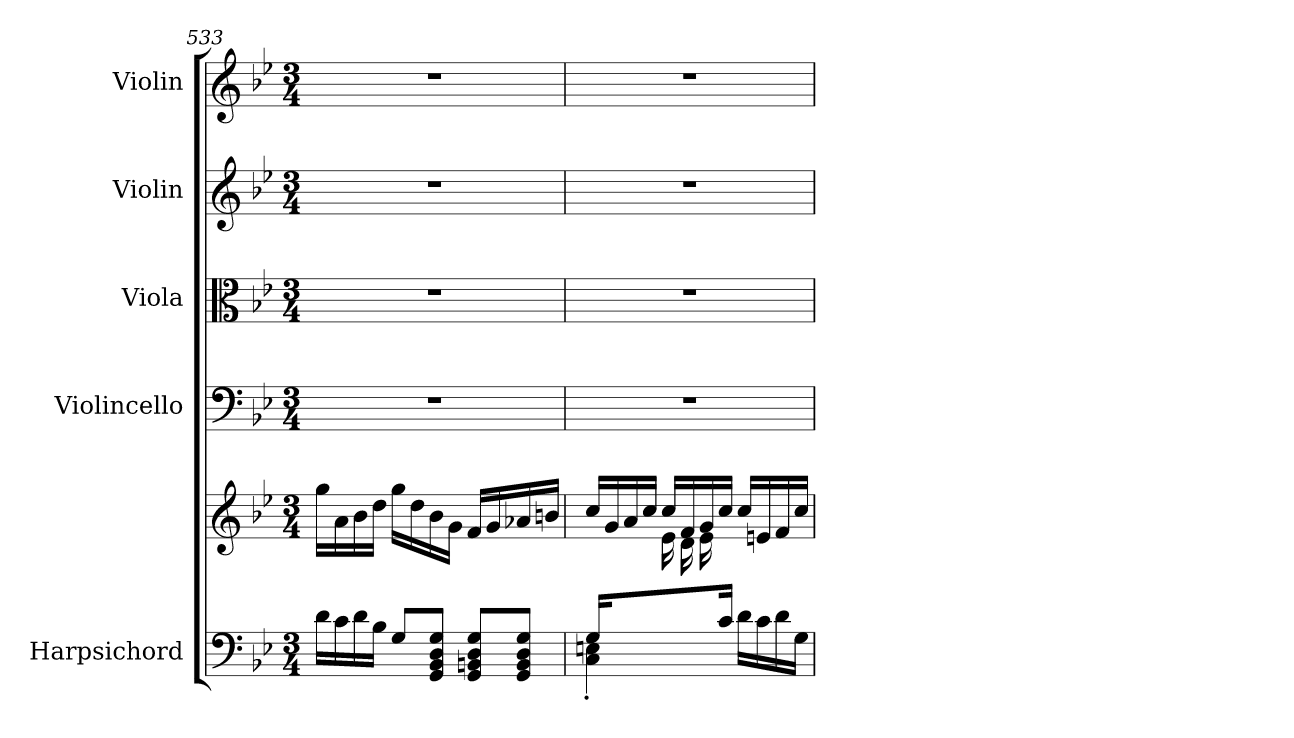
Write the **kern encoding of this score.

**kern	**kern	**kern	**kern	**kern	**kern
*part5	*part5	*part4	*part3	*part2	*part1
*staff6	*staff5	*staff4	*staff3	*staff2	*staff1
*I"Harpsichord	*	*I"Violincello	*I"Viola	*I"Violin	*I"Violin
*I'Hpschd	*	*I'Vc	*I'Vla	*I'Vln	*I'Vln
!!LO:LB:g=z
*clefF4	*clefG2	*clefF4	*clefC3	*clefG2	*clefG2
*k[b-e-]	*k[b-e-]	*k[b-e-]	*k[b-e-]	*k[b-e-]	*k[b-e-]
*M3/4	*M3/4	*M3/4	*M3/4	*M3/4	*M3/4
=533	=533	=533	=533	=533	=533
16d\LL	16gg\LL	2.r	2.r	2.r	2.r
16c\	16a\	.	.	.	.
16d\	16b-\	.	.	.	.
16B-\JJ	16dd\JJ	.	.	.	.
8G/L	16gg\LL	.	.	.	.
.	16dd\	.	.	.	.
8GG/ 8BB-/ 8D/ 8G/J	16b-\	.	.	.	.
.	16g\JJ	.	.	.	.
8GG/ 8BBn/ 8D/ 8G/L	16f/LL	.	.	.	.
.	16g/	.	.	.	.
8GG/ 8BB/ 8D/ 8G/J	16a-X/	.	.	.	.
.	16bn/JJ	.	.	.	.
=534	=534	=534	=534	=534	=534
*^	*^	*	*	*	*
16G/LL	4C\' 4En\'	16cc/LL	16ryy	2.r	2.r	2.r	2.r
4.ryy	.	16g/	16en\	.	.	.	.
.	.	16a/	16f\	.	.	.	.
.	.	16cc/JJ	16d\JJ	.	.	.	.
.	2ryy	16cc/LL	16e\LL	.	.	.	.
.	.	16f/	16d\	.	.	.	.
.	.	16g/	16e\	.	.	.	.
16c/JJ	.	16cc/JJ	4ryy	.	.	.	.
16d\LL	.	16cc/LL	.	.	.	.	.
16c\	.	16en/	.	.	.	.	.
16d\	.	16f/	.	.	.	.	.
16G\JJ	.	16cc/JJ	16ryy	.	.	.	.
*v	*v	*	*	*	*	*	*
*	*v	*v	*	*	*	*
=	=	=	=	=	=
*-	*-	*-	*-	*-	*-
